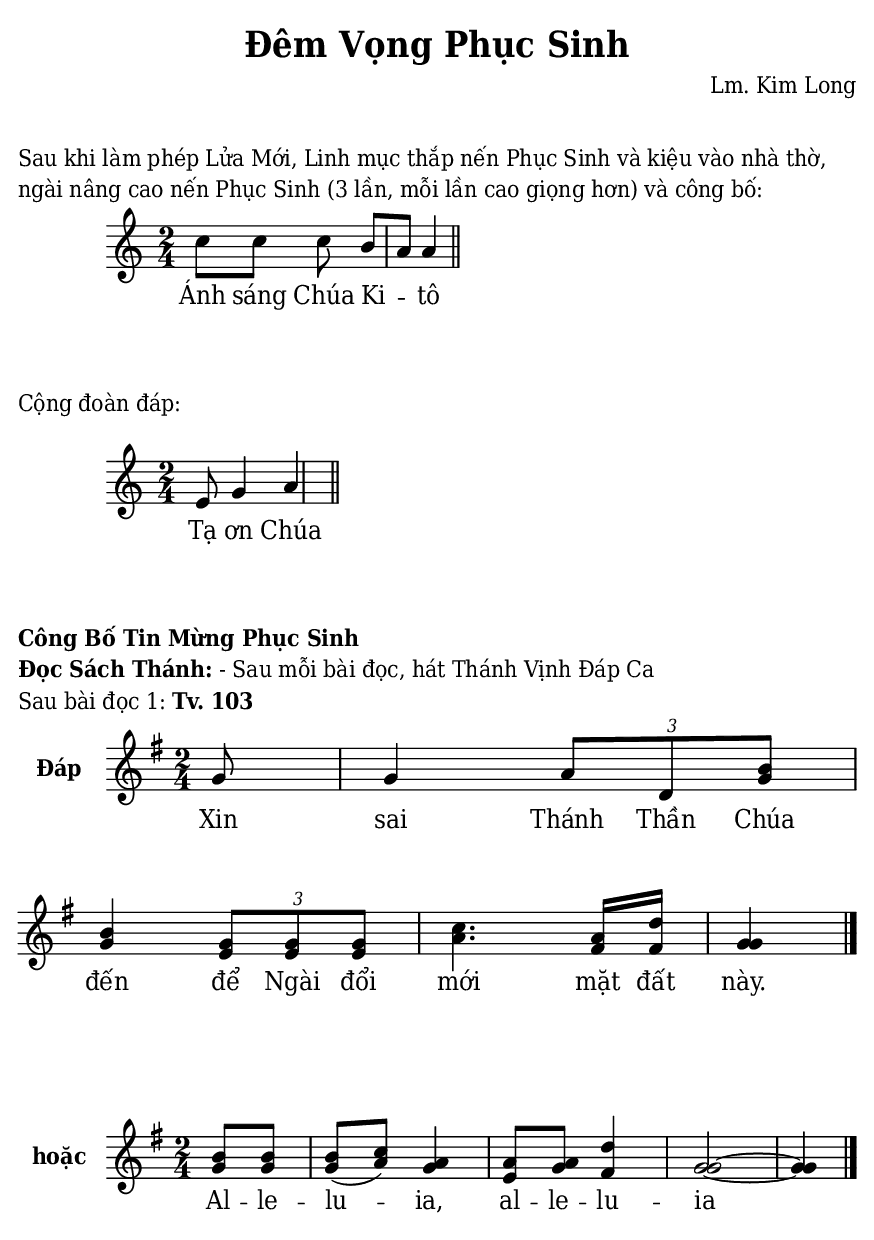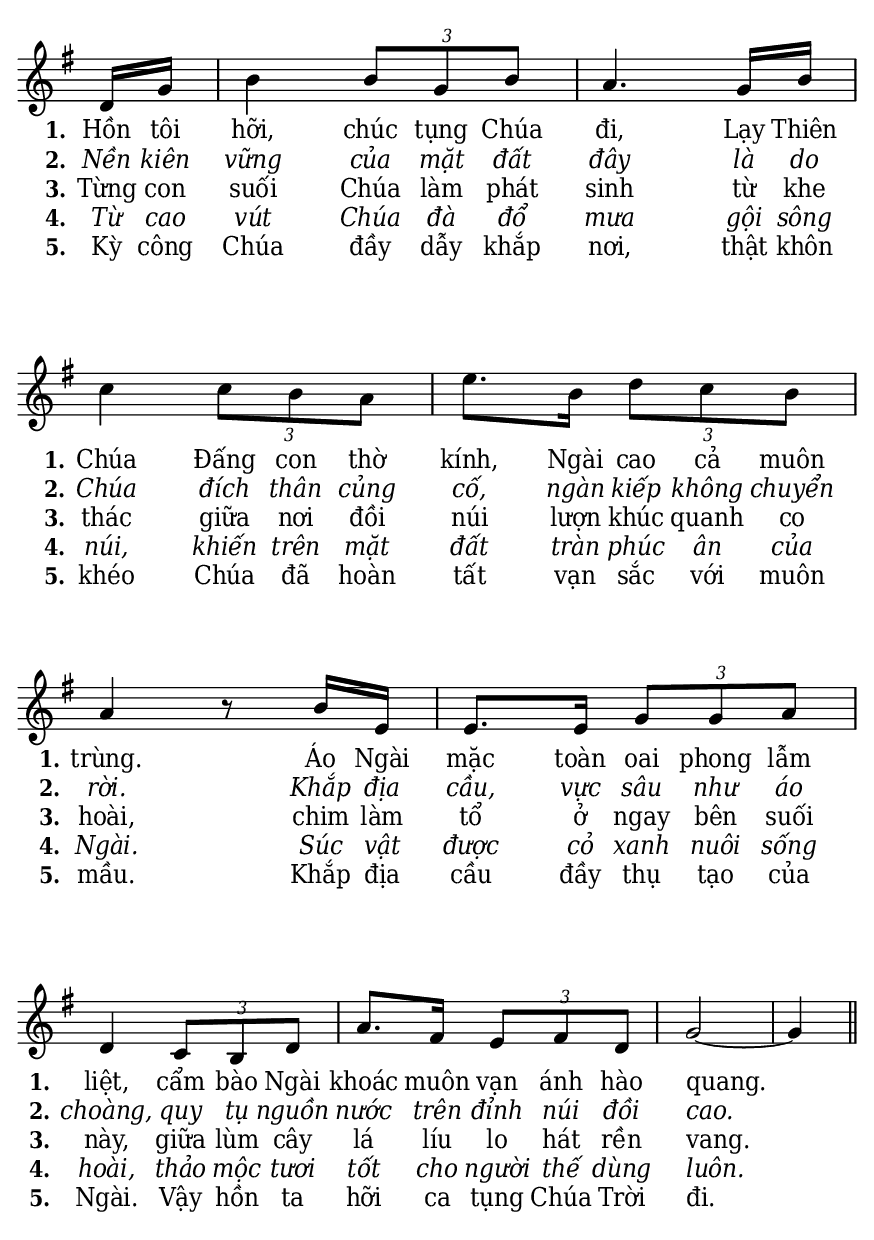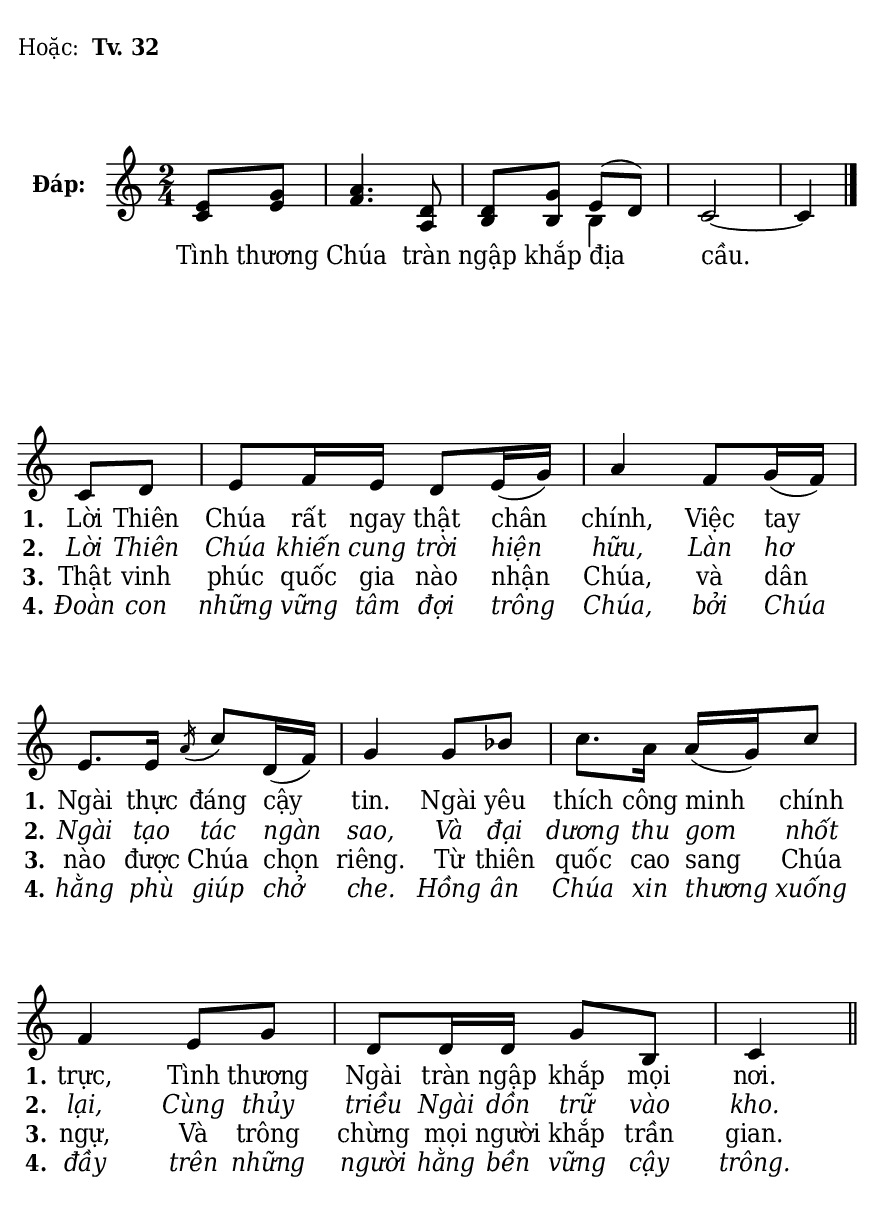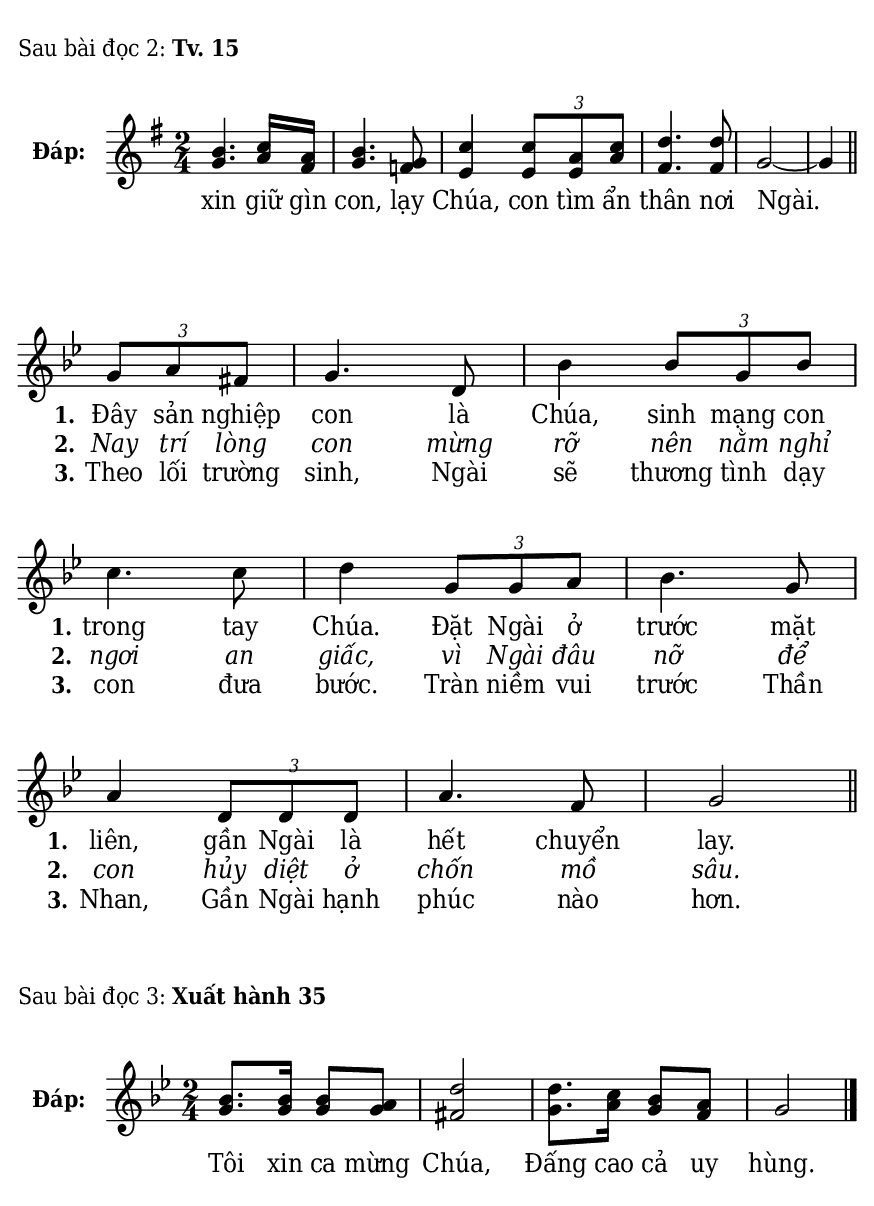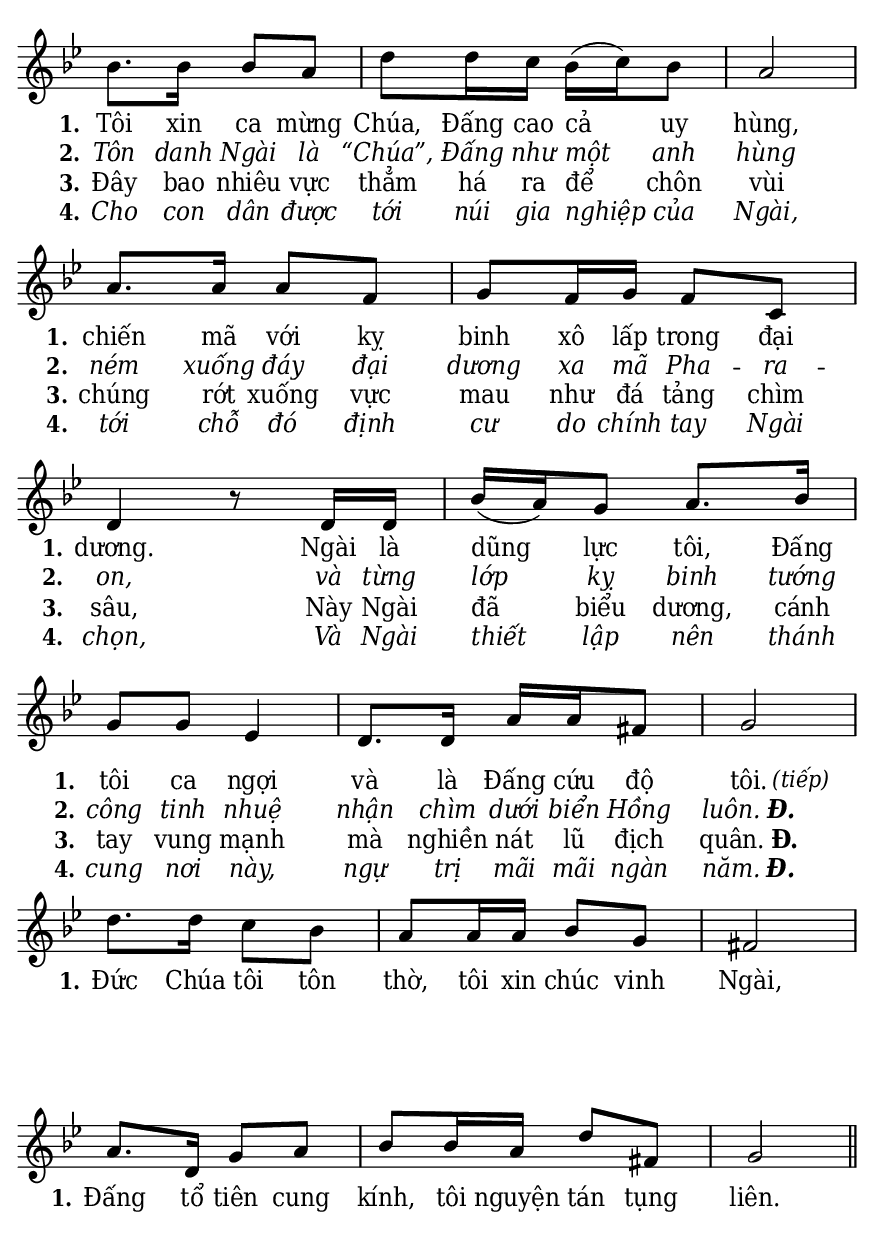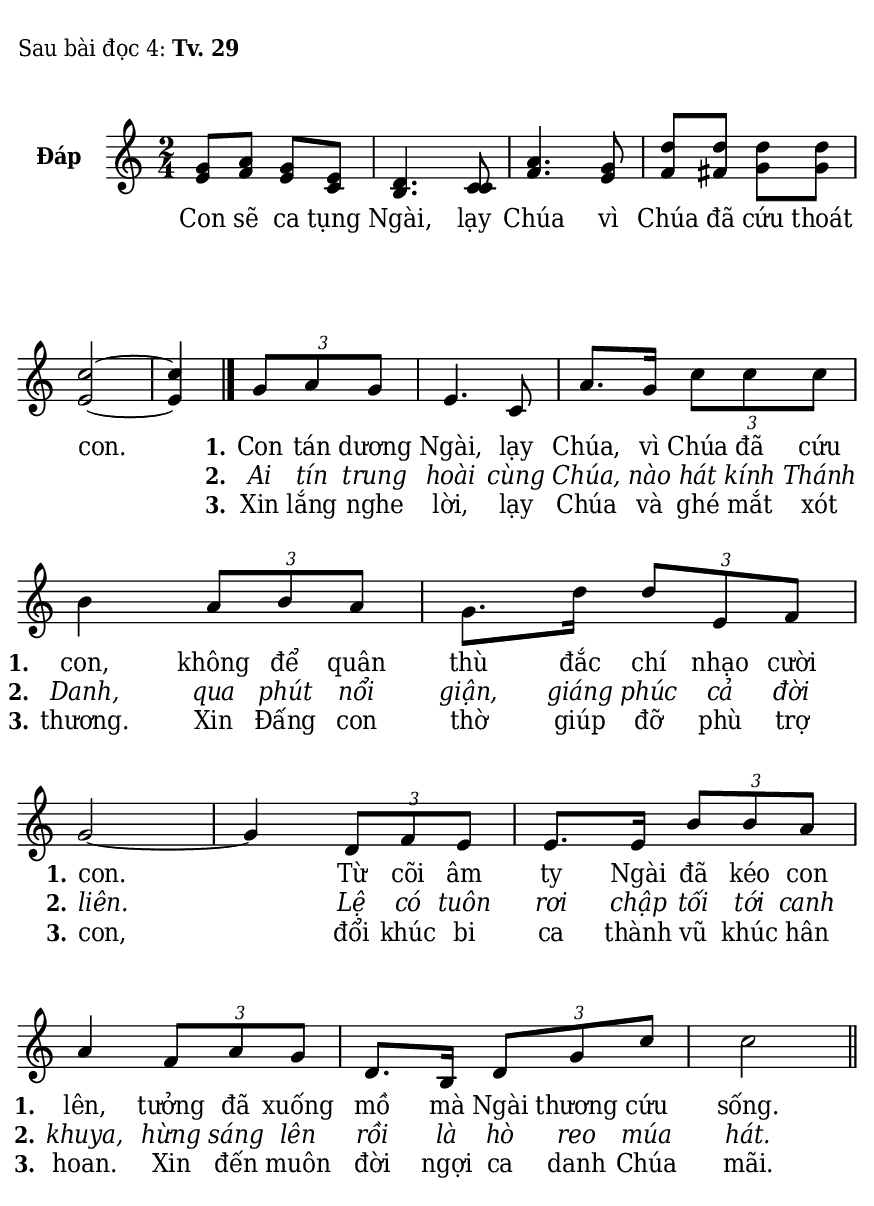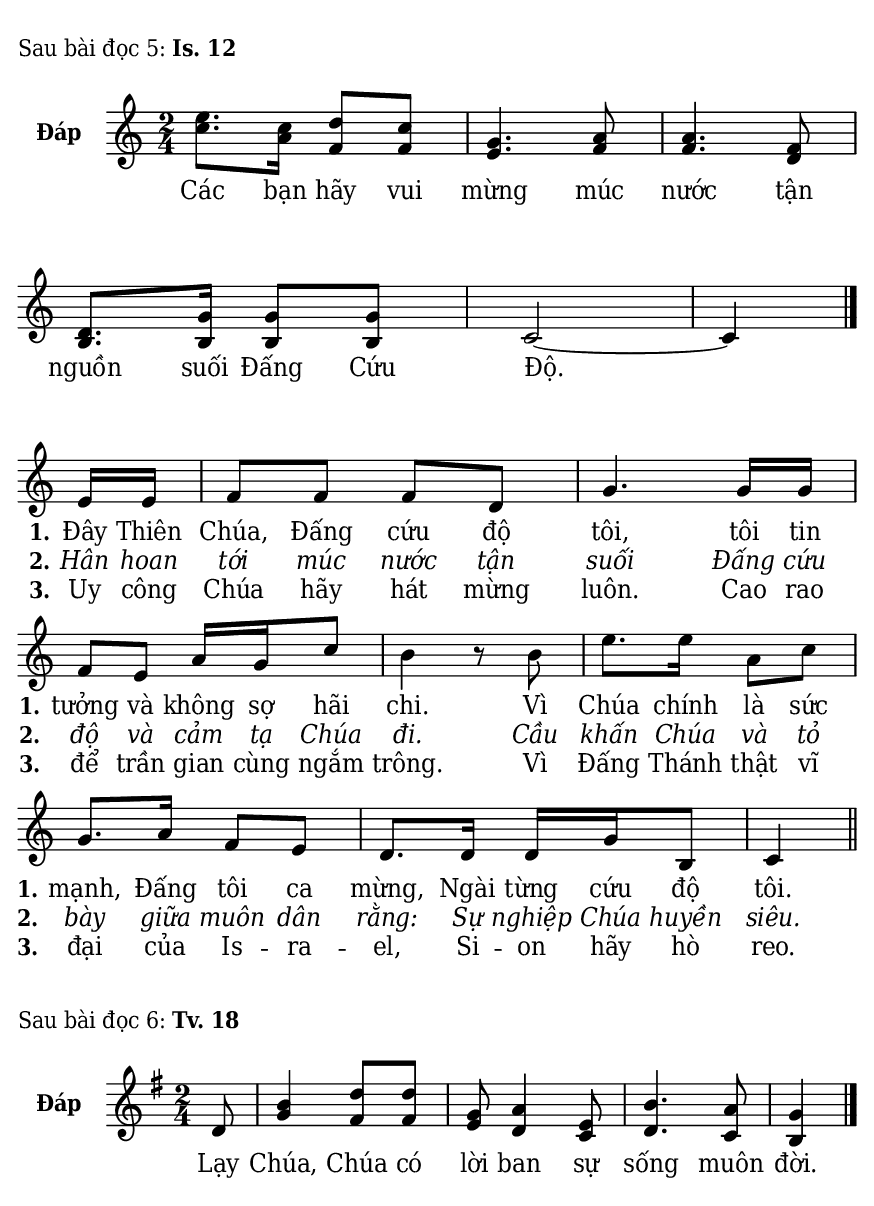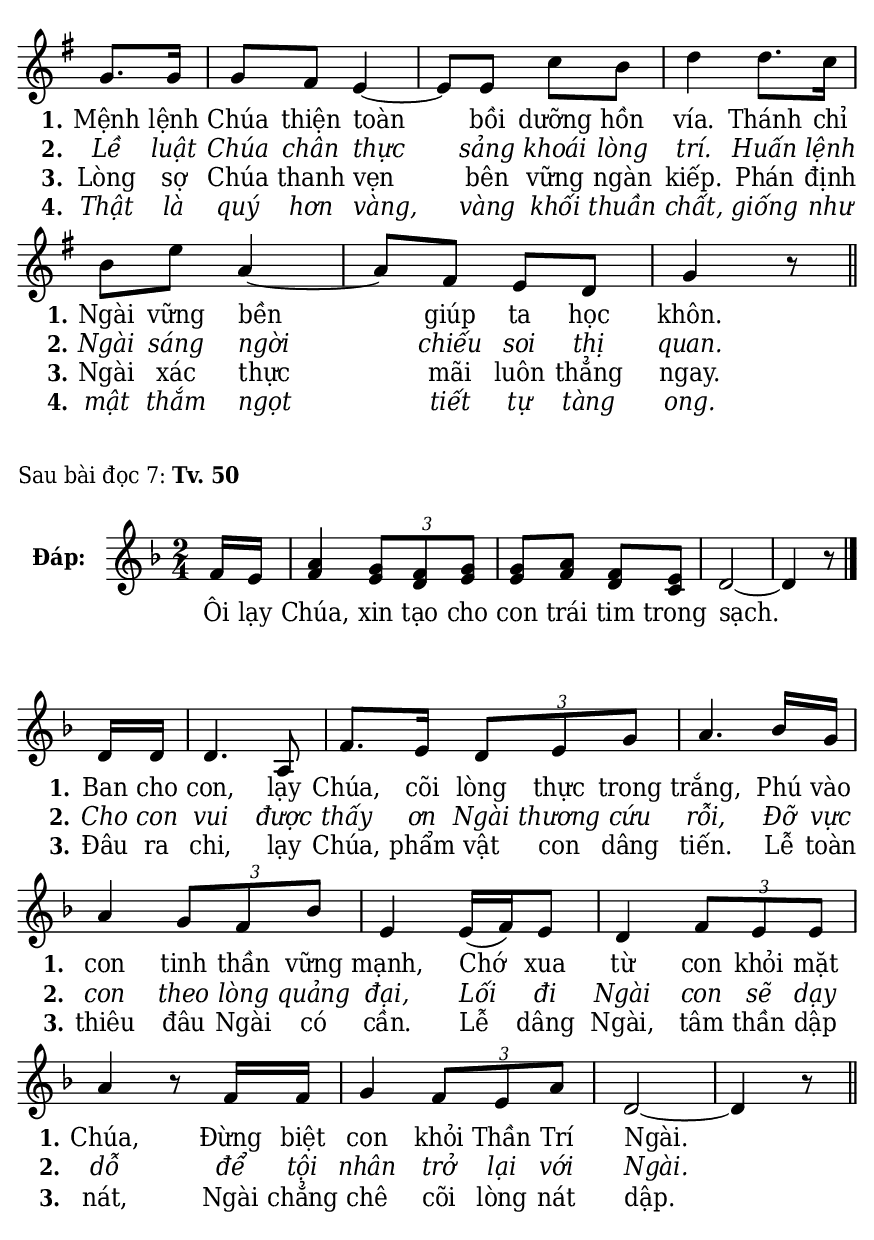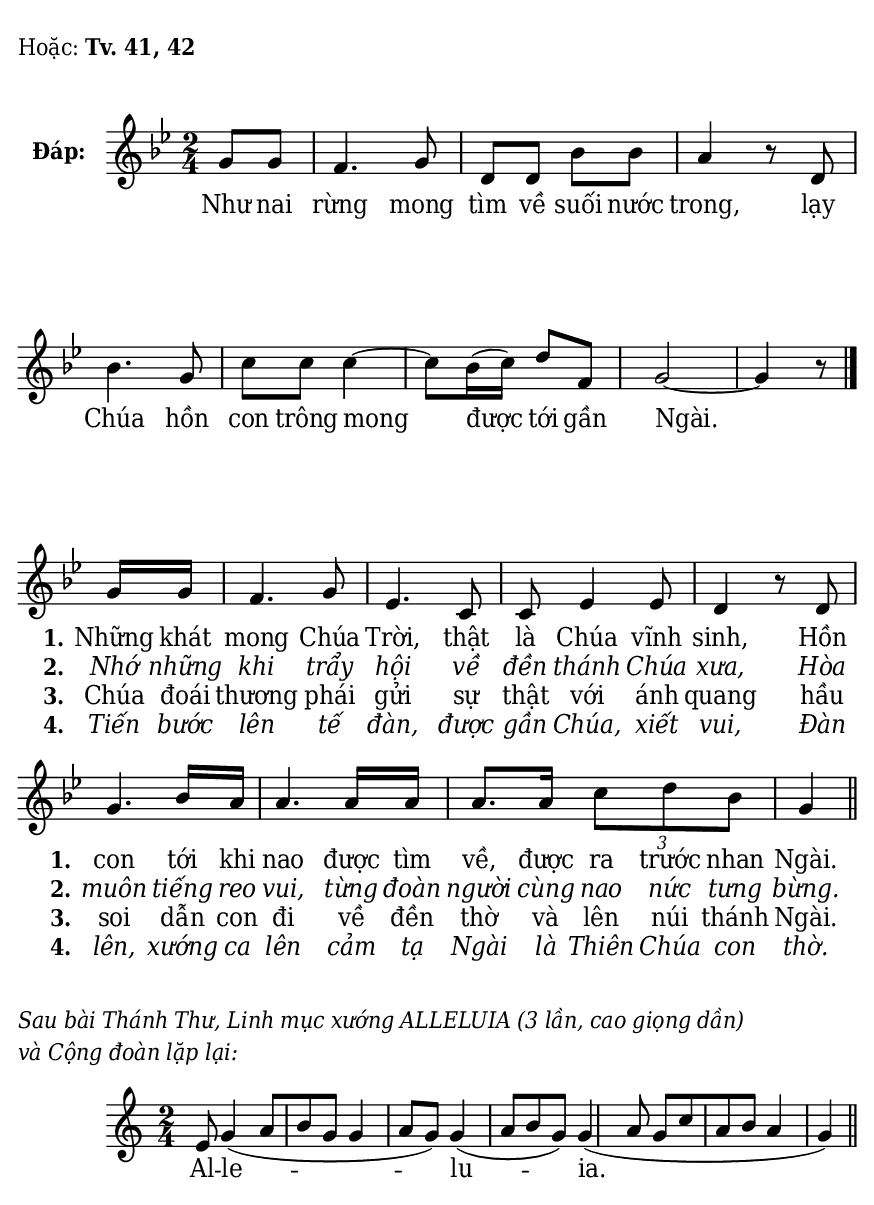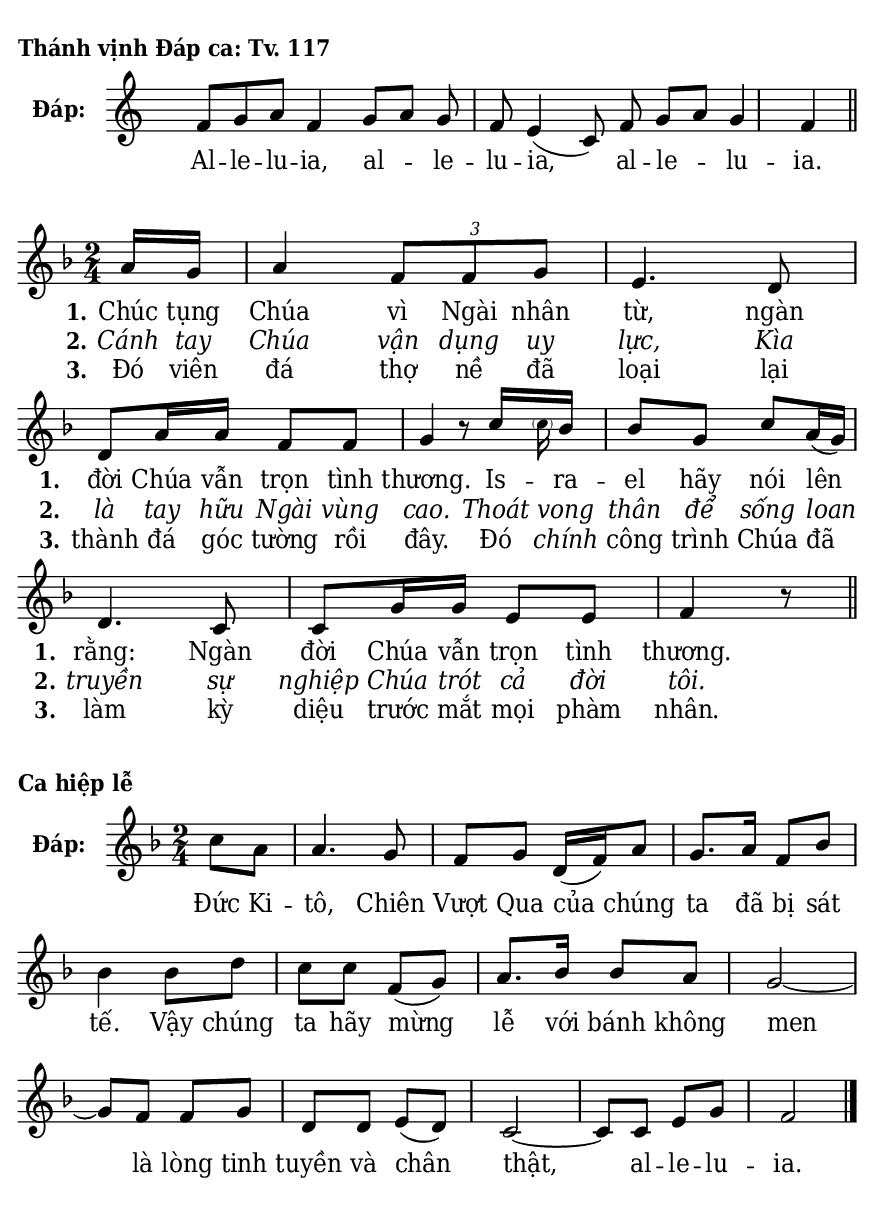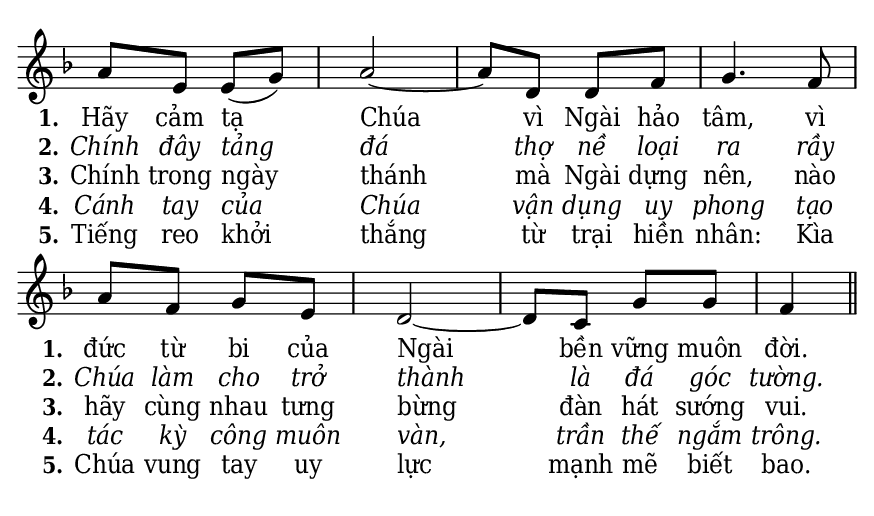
% Cài đặt chung
\version "2.22.1"
\include "english.ly"

\header {
  title = "Đêm Vọng Phục Sinh"
  composer = "Lm. Kim Long"
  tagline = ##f
}

% mã nguồn cho những chức năng chưa hỗ trợ trong phiên bản lilypond hiện tại
% cung cấp bởi cộng đồng lilypond khi gửi email đến lilypond-user@gnu.org
% in số phiên khúc trên mỗi dòng
#(define (add-grob-definition grob-name grob-entry)
     (set! all-grob-descriptions
           (cons ((@@ (lily) completize-grob-entry)
                  (cons grob-name grob-entry))
                 all-grob-descriptions)))

#(add-grob-definition
    'StanzaNumberSpanner
    `((direction . ,LEFT)
      (font-series . bold)
      (padding . 1.0)
      (side-axis . ,X)
      (stencil . ,ly:text-interface::print)
      (X-offset . ,ly:side-position-interface::x-aligned-side)
      (Y-extent . ,grob::always-Y-extent-from-stencil)
      (meta . ((class . Spanner)
               (interfaces . (font-interface
                              side-position-interface
                              stanza-number-interface
                              text-interface))))))

\layout {
    \context {
      \Global
      \grobdescriptions #all-grob-descriptions
    }
    \context {
      \Score
      \remove Stanza_number_align_engraver
      \consists
        #(lambda (context)
           (let ((texts '())
                 (syllables '()))
             (make-engraver
              (acknowledgers
               ((stanza-number-interface engraver grob source-engraver)
                  (set! texts (cons grob texts)))
               ((lyric-syllable-interface engraver grob source-engraver)
                  (set! syllables (cons grob syllables))))
              ((stop-translation-timestep engraver)
                 (for-each
                  (lambda (text)
                    (for-each
                     (lambda (syllable)
                       (ly:pointer-group-interface::add-grob
                        text
                        'side-support-elements
                        syllable))
                     syllables))
                  texts)
                 (set! syllables '())))))
    }
    \context {
      \Lyrics
      \remove Stanza_number_engraver
      \consists
        #(lambda (context)
           (let ((text #f)
                 (last-stanza #f))
             (make-engraver
              ((process-music engraver)
                 (let ((stanza (ly:context-property context 'stanza #f)))
                   (if (and stanza (not (equal? stanza last-stanza)))
                       (let ((column (ly:context-property context
'currentCommandColumn)))
                         (set! last-stanza stanza)
                         (if text
                             (ly:spanner-set-bound! text RIGHT column))
                         (set! text (ly:engraver-make-grob engraver
'StanzaNumberSpanner '()))
                         (ly:grob-set-property! text 'text stanza)
                         (ly:spanner-set-bound! text LEFT column)))))
              ((finalize engraver)
                 (if text
                     (let ((column (ly:context-property context
'currentCommandColumn)))
                       (ly:spanner-set-bound! text RIGHT column)))))))
      \override StanzaNumberSpanner.horizon-padding = 10000
    }
}

stanzaReminderOff =
  \temporary \override StanzaNumberSpanner.after-line-breaking =
     #(lambda (grob)
        ;; Can be replaced with (not (first-broken-spanner? grob)) in 2.23.
        (if (let ((siblings (ly:spanner-broken-into (ly:grob-original grob))))
              (and (pair? siblings)
                   (not (eq? grob (car siblings)))))
            (ly:grob-suicide! grob)))

stanzaReminderOn = \undo \stanzaReminderOff
% kết thúc mã nguồn

% Nhạc
nhacMauMot = \relative c'' {
  \key c \major
  \time 2/4
  c8 c c b \hide ([a]) a4 \bar "||"
}

nhacMauHai = \relative c' {
  \key c \major
  \time 2/4
  e8 g4 a \bar "||"
}

nhacMauBa = \relative c'' {
  \key g \major
  \time 2/4
  \partial 8 g8 |
  g4 \tuplet 3/2 { a8 d, <b' g> } |
  <<
    {
      b4 \tuplet 3/2 { g8 g g } |
      c4. a16 d |
      g,4 \bar "|."
    }
    {
      g4 \tuplet 3/2 { e8 e e } |
      a4. fs16 fs |
      g4
    }
  >>
}

nhacMauBon = \relative c'' {
  \key g \major
  \time 2/4
  <<
    {
      \partial 4 b8 b |
      b (c) a4 |
      a8 a d4 |
      g,2 ~ |
      g4 \bar "|."
    }
    {
      g8 g |
      g (a) g4 |
      e8 g fs4 |
      g2 ~ |
      g4
    }
  >>
  \break
  
  \partial 8 d16 g |
  b4 \tuplet 3/2 { b8 g b } |
  a4. g16 b |
  c4 \tuplet 3/2 { c8 b a } |
  e'8. b16 \tuplet 3/2 { d8 c b } |
  a4 r8 b16 e, |
  e8. e16 \tuplet 3/2 { g8 g a } |
  d,4 \tuplet 3/2 { c8 b d } |
  a'8. fs16 \tuplet 3/2 { e8 fs d } |
  g2 ~ |
  g4 \bar "||"
}

nhacMauNam = \relative c' {
  \key c \major
  \time 2/4
  \partial 4
  <<
    {
      e8 g |
      a4. d,8 |
      d g
    }
    {
      c,8 e |
      f4. a,8 |
      b b
    }
  >>
  <<
    {
      \voiceOne
      e (d)
    }
    \new Voice = "splitpart" {
      \voiceTwo
      b4
    }
  >>
  \oneVoice
  c2 ~ |
  c4 \bar "|." \break
  
  c8 d |
  e f16 e d8 e16 (g) |
  a4 f8 g16 (f) |
  e8. e16 \slashedGrace { a16 ( } c8) d,16 (f) |
  g4 g8 bf |
  c8. a16 a (g) c8 |
  f,4 e8 g |
  d d16 d g8 b, |
  c4 \bar "||"
}

nhacMauSau = \relative c'' {
  \key g \major
  \time 2/4
  <<
    {
      b4. c16 a |
      b4. g8 |
      c4 \tuplet 3/2 { c8 a c } |
      d4. d8 |
    }
    {
      g,4. a16 fs |
      g4. f!8 |
      e4 \tuplet 3/2 { e8 e a } |
      fs4. fs8 |
    }
  >>
  g2 ~ |
  \partial 4 g4 \bar "||" \break
  
  \set Staff.explicitKeySignatureVisibility = #end-of-line-invisible
  \set Staff.printKeyCancellation = ##f
  \key bf \major
  \partial 4 \tuplet 3/2 { g8 a fs } |
  g4. d8 |
  bf'4 \tuplet 3/2 { bf8 g bf } |
  c4. c8 |
  d4 \tuplet 3/2 { g,8 g a } |
  bf4. g8 |
  a4 \tuplet 3/2 { d,8 d d } |
  a'4. f8 |
  g2 \bar "||"
}

nhacMauBay = \relative c'' {
  \key bf \major
  \time 2/4
  <<
    {
      bf8. bf16 bf8 a |
      d2 |
      d8. c16 bf8 a |
    }
    {
      g8. g16 g8 g |
      fs2 |
      g8. a16 g8 f |
    }
  >>
  g2 \bar "|." \break
  
  bf8. bf16 bf8 a |
  d d16 c bf (c) bf8 |
  a2 |
  a8. a16 a8 f |
  g f16 g f8 c |
  d4 r8 d16 d |
  bf' (a) g8 a8. bf16 |
  g8 g ef4 |
  d8. d16 a' a fs8 |
  <> \tweak extra-offset #'(3 . -2.6) _\markup { \italic "(tiếp)" }
  g2
  d'8. d16 c8 bf |
  a a16 a bf8 g |
  fs2 |
  a8. d,16 g8 a |
  bf bf16 a d8 fs, |
  g2 \bar "||"
}

nhacMauTam = \relative c'' {
  \key c \major
  \time 2/4
  <<
    {
      g8 a g e |
      d4. c8 |
      a'4. g8 |
      d' d d d |
      c2 ~ |
      c4 \bar "|."
    }
    {
      e,8 f e c |
      b4. c8 |
      f4. e8 |
      f fs g g |
      e2 ~ |
      e4
    }
  >>
  \tuplet 3/2 { g8 a g } |
  e4. c8 |
  a'8. g16 \tuplet 3/2 { c8 c c } |
  b4 \tuplet 3/2 { a8 b a } |
  g8. d'16 \tuplet 3/2 { d8 e, f } | \break
  g2 ~ |
  g4 \tuplet 3/2 { d8 f e } |
  e8. e16 \tuplet 3/2 { b'8 b a } |
  a4 \tuplet 3/2 { f8 a g } |
  d8. b16 \tuplet 3/2 { d8 g c } |
  c2 \bar "||"
}

nhacMauChin = \relative c'' {
  \key c \major
  \time 2/4
  <<
    {
      e8. c16 d8 c |
      g4. a8 |
      a4. f8 |
      d8. g16 g8 g
    }
    {
      c8. a16 f8 f |
      e4. f8 |
      f4. d8 |
      b8. b16 b8 b
    }
  >>
  c2 ~ |
  \partial 4. c4 \bar "|."
  
  e16 e |
  f8 f f d |
  g4. g16 g |
  f8 e a16 g c8 |
  b4 r8 b |
  e8. e16 a,8 c |
  g8. a16 f8 e |
  d8. d16 d g b,8 |
  c4 \bar "||"
}

nhacMauMuoi = \relative c' {
  \key g \major
  \time 2/4
  \partial 8 d8 |
  <<
    {
      b'4 d8 d |
      g, a4 e8 |
      b'4. a8 |
      g4 \bar "|." \break
    }
    {
      g4 fs8 fs |
      e d4 c8 |
      d4. c8 |
      b4
    }
  >>
  g'8. g16 |
  g8 fs e4 ~ |
  e8 e c' b |
  d4 d8. c16 |
  b8 e a,4 ~ |
  a8 fs e d |
  g4 r8 \bar "||"
}

nhacMauMuoiMot = \relative c' {
  \key f \major
  \time 2/4
  \partial 8 f16 e |
  <<
    {
      a4 \tuplet 3/2 { g8 f g } |
      g8 a f e
    }
    {
      f4 \tuplet 3/2 { e8 d e } |
      e f d c
    }
  >>
  d2 ~ |
  d4 r8 \bar "|."
  
  d16 d |
  d4. a8 |
  f'8. e16 \tuplet 3/2 { d8 e g } |
  a4. bf16 g |
  a4 \tuplet 3/2 { g8 f bf } |
  e,4 e16 (f) e8 |
  d4 \tuplet 3/2 { f8 e e } |
  a4 r8 f16 f |
  g4 \tuplet 3/2 { f8 e a }  |
  d,2 ~ |
  d4 r8 \bar "||"
}

nhacMauMuoiHai = \relative c'' {
  \key bf \major
  \time 2/4
  \partial 4 g8 g |
  f4. g8 |
  d d bf' bf |
  a4 r8 d, |
  bf'4. g8 |
  c c c4 ~ |
  c8 bf16 (c) d8 f, |
  g2 ~ |
  g4 r8 \bar "|." \break
  
  g16 g |
  f4. g8 |
  ef4. c8 |
  c ef4 ef8 |
  d4 r8 d |
  g4. bf16 a |
  a4. a16 a |
  a8. a16 \tuplet 3/2 { c8 d bf } |
  g4 \bar "||"
}

nhacMauMuoiBa = \relative c' {
  \key c \major
  \time 2/4
  e8 g4 ( a8 [b g] g4 a8 [g])
  g4 (a8 [b g])
  g4 (a8 g [c a b] a4 g) \bar "||"
}

nhacMauMuoiBon = \relative c' {
  f8 g a f4 g8 \hide ([a]) g f e4 (c8) f g \hide ([a]) g4 f \bar "||"
}

nhacMauMuoiLam = \relative c'' {
  \key f \major
  \time 2/4
  \partial 8 a16 g |
  a4 \tuplet 3/2 { f8 f g } |
  e4. d8 |
  d a'16 a f8 f |
  g4 r8 \once \stemUp c16
  <<
    {
      \voiceOne
       bf16
    }
    \new Voice = "splitpart" {
      \voiceTwo
      \once \override NoteColumn.force-hshift = #-1.6
      \tweak font-size #-2
      \parenthesize
      c16
    }
  >>
  \oneVoice
  \stemNeutral
  bf8 g c a16 (g) |
  d4. c8 |
  c g'16 g e8 e |
  f4 r8 \bar "||"
}

nhacMauMuoiSau = \relative c'' {
  \key f \major
  \time 2/4
  \partial 4 c8 a |
  a4. g8 |
  f g d16 (f) a8 |
  g8. a16 f8 bf |
  bf4 bf8 d |
  c c f, (g) |
  a8. bf16 bf8 a |
  g2 ~ |
  g8 f f g |
  d d e (d) |
  c2 ~ |
  c8 c e g |
  f2 \bar "|." \pageBreak
  
  a8 e e (g) |
  a2 ~ |
  a8 d, d f |
  g4. f8 |
  a f g e |
  d2 ~ |
  d8 c g' g |
  f4 \bar "||"
}

% Lời
loiMauMot = \lyricmode {
  Ánh sáng Chúa Ki -- tô
}

loiMauHai = \lyricmode {
  Tạ ơn Chúa
}

loiMauBa = \lyricmode {
  Xin sai Thánh Thần Chúa đến để Ngài đổi mới mặt đất này.
}

loiMauBon = \lyricmode {
  Al -- le -- lu -- ia,
  al -- le -- lu -- ia
  <<
    {
      \set stanza = "1."
      Hồn tôi hỡi, chúc tụng Chúa đi,
      Lạy Thiên Chúa Đấng con thờ kính,
      Ngài cao cả muôn trùng.
      Áo Ngài mặc toàn oai phong lẫm liệt,
      cẩm bào Ngài khoác muôn vạn ánh hào quang.
    }
    \new Lyrics {
      \set associatedVoice = "beSop"
      \set stanza = "2."
      \override Lyrics.LyricText.font-shape = #'italic
      Nền kiên vững của mặt đất đây là do Chúa đích thân củng cố,
      ngàn kiếp không chuyển rời.
      Khắp địa cầu, vực sâu như áo choàng,
      quy tụ nguồn nước trên đỉnh núi đồi cao.
    }
    \new Lyrics {
      \set associatedVoice = "beSop"
      \set stanza = "3."
      Từng con suối Chúa làm phát sinh từ khe thác
      giữa nơi đồi núi lượn khúc quanh co hoài,
      chim làm tổ ở ngay bên suối này,
      giữa lùm cây lá líu lo hát rền vang.
    }
    \new Lyrics {
      \set associatedVoice = "beSop"
      \set stanza = "4."
      \override Lyrics.LyricText.font-shape = #'italic
      Từ cao vút Chúa đà đổ mưa gội sông núi,
      khiến trên mặt đất tràn phúc ân của Ngài.
      Súc vật được cỏ xanh nuôi sống hoài,
      thảo mộc tươi tốt cho người thế dùng luôn.
    }
    \new Lyrics {
      \set associatedVoice = "beSop"
      \set stanza = "5."
      Kỳ công Chúa đầy dẫy khắp nơi,
      thật khôn khéo Chúa đã hoàn tất vạn sắc với muôn mầu.
      Khắp địa cầu đầy thụ tạo của Ngài.
      Vậy hồn ta hỡi ca tụng Chúa Trời đi.
    }
  >>
}

loiMauNam = \lyricmode {
  Tình thương Chúa tràn ngập khắp địa cầu.
  <<
    {
      \set stanza = "1."
      Lời Thiên Chúa rất ngay thật chân chính,
      Việc tay Ngài thực đáng cậy tin.
      Ngài yêu thích công minh chính trực,
      Tình thương Ngài tràn ngập khắp mọi nơi.
    }
    \new Lyrics {
      \set associatedVoice = "beSop"
      \set stanza = "2."
      \override Lyrics.LyricText.font-shape = #'italic
      Lời Thiên Chúa khiến cung trời hiện hữu,
      Làn hơ Ngài tạo tác ngàn sao,
      Và đại dương thu gom nhốt lại,
      Cùng thủy triều Ngài dồn trữ vào kho.
    }
    \new Lyrics {
      \set associatedVoice = "beSop"
      \set stanza = "3."
      Thật vinh phúc quốc gia nào nhận Chúa, 
      và dân nào được Chúa chọn riêng.
      Từ thiên quốc cao sang Chúa ngự,
      Và trông chừng mọi người khắp trần gian.
    }
    \new Lyrics {
      \set associatedVoice = "beSop"
      \set stanza = "4."
      \override Lyrics.LyricText.font-shape = #'italic
      Đoàn con những vững tâm đợi trông Chúa,
      bởi Chúa hằng phù giúp chở che.
      Hồng ân Chúa xin thương xuống đầy
      trên những người hằng bền vững cậy trông.
    }
  >>
}

loiMauSau = \lyricmode {
  xin giữ gìn con, lạy Chúa, con tìm ẩn thân nơi Ngài.
  <<
    {
      \set stanza = "1."
      Đây sản nghiệp con là Chúa,
      sinh mạng con trong tay Chúa.
      Đặt Ngài ở trước mặt liên,
      gần Ngài là hết chuyển lay.
    }
    \new Lyrics {
      \set associatedVoice = "beSop"
      \set stanza = "2."
      \override Lyrics.LyricText.font-shape = #'italic
      Nay trí lòng con mừng rỡ nên nằm nghỉ ngơi an giấc,
      vì Ngài đâu nỡ để con hủy diệt ở chốn mồ sâu.
    }
    \new Lyrics {
      \set associatedVoice = "beSop"
      \set stanza = "3."
      Theo lối trường sinh, Ngài sẽ thương tình dạy con đưa bước.
      Tràn niềm vui trước Thần Nhan,
      Gần Ngài hạnh phúc nào hơn.
    }
  >>
}

loiMauBay = \lyricmode {
  Tôi xin ca mừng Chúa, Đấng cao cả uy hùng.
  <<
    {
      \set stanza = "1."
      Tôi xin ca mừng Chúa,
      Đấng cao cả uy hùng,
      chiến mã với kỵ binh xô lấp trong đại dương.
      Ngài là dũng lực tôi,
      Đấng tôi ca ngợi và là Đấng cứu độ tôi.
    }
    \new Lyrics {
      \set associatedVoice = "beSop"
      \set stanza = "2."
      \override Lyrics.LyricText.font-shape = #'italic
      Tôn danh Ngài là “Chúa”,
      Đấng như một anh hùng
      ném xuống đáy đại dương xa mã Pha -- ra -- on,
      và từng lớp kỵ binh tướng công tinh nhuệ
      nhận chìm dưới biển Hồng
      \markup { "luôn." \bold "Đ." }
    }
    \new Lyrics {
      \set associatedVoice = "beSop"
      \set stanza = "3."
      Đây bao nhiêu vực thẳm há ra để chôn vùi
      chúng rớt xuống vực mau như đá tảng chìm sâu,
      Này Ngài đã biểu dương,
      cánh tay vung mạnh mà nghiền nát lũ địch
      \markup { "quân." \bold "Đ." }
    }
    \new Lyrics {
      \set associatedVoice = "beSop"
      \set stanza = "4."
      \override Lyrics.LyricText.font-shape = #'italic
      Cho con dân được tới núi gia nghiệp của Ngài,
      tới chỗ đó định cư do chính tay Ngài chọn,
      Và Ngài thiết lập nên thánh cung nơi này,
      ngự trị mãi mãi ngàn
      \markup { "năm." \bold "Đ." }
    }
  >>
  \stanzaReminderOff
  Đức Chúa tôi tôn thờ, tôi xin chúc vinh Ngài,
  Đấng tổ tiên cung kính,
  tôi nguyện tán tụng liên.
}

loiMauTam = \lyricmode {
  Con sẽ ca tụng Ngài, lạy Chúa vì Chúa đã cứu thoát con.
  <<
    {
      \set stanza = "1."
      Con tán dương Ngài, lạy Chúa, vì Chúa đã cứu con,
      không để quân thù đắc chí nhạo cười con.
      Từ cõi âm ty Ngài đã kéo con lên,
      tưởng đã xuống mồ mà Ngài thương cứu sống.
    }
    \new Lyrics {
      \set associatedVoice = "beSop"
      \set stanza = "2."
      \override Lyrics.LyricText.font-shape = #'italic
      Ai tín trung hoài cùng Chúa, nào hát kính Thánh Danh,
      qua phút nổi giận, giáng phúc cả đời liên.
      Lệ có tuôn rơi chập tối tới canh khuya,
      hừng sáng lên rồi là hò reo múa hát.
    }
    \new Lyrics {
      \set associatedVoice = "beSop"
      \set stanza = "3."
      Xin lắng nghe lời, lạy Chúa và ghé mắt xót thương.
      Xin Đấng con thờ giúp đỡ phù trợ con,
      đổi khúc bi ca thành vũ khúc hân hoan.
      Xin đến muôn đời ngợi ca danh Chúa mãi.
    }
  >>
}

loiMauChin = \lyricmode {
  Các bạn hãy vui mừng múc nước tận nguồn suối Đấng Cứu Độ.
  <<
    {
      \set stanza = "1."
      Đây Thiên Chúa, Đấng cứu độ tôi,
      tôi tin tưởng và không sợ hãi chi.
      Vì Chúa chính là sức mạnh, Đấng tôi ca mừng,
      Ngài từng cứu độ tôi.
    }
    \new Lyrics {
      \set associatedVoice = "beSop"
      \set stanza = "2."
      \override Lyrics.LyricText.font-shape = #'italic
      Hân hoan tới múc nước tận suối Đấng cứu độ
      và cảm tạ Chúa đi.
      Cầu khấn Chúa và tỏ bày giữa muôn dân rằng:
      Sự nghiệp Chúa huyền siêu.
    }
    \new Lyrics {
      \set associatedVoice = "beSop"
      \set stanza = "3."
      Uy công Chúa hãy hát mừng luôn.
      Cao rao để trần gian cùng ngắm trông.
      Vì Đấng Thánh thật vĩ đại của Is -- ra -- el,
      Si -- on hãy hò reo.
    }
  >>
}

loiMauMuoi = \lyricmode {
  Lạy Chúa, Chúa có lời ban sự sống muôn đời.
  <<
    {
      \set stanza = "1."
      Mệnh lệnh Chúa thiện toàn bồi dưỡng hồn vía.
      Thánh chỉ Ngài vững bền giúp ta học khôn.
    }
    \new Lyrics {
      \set associatedVoice = "beSop"
      \set stanza = "2."
      \override Lyrics.LyricText.font-shape = #'italic
      Lề luật Chúa chân thực sảng khoái lòng trí.
      Huấn lệnh Ngài sáng ngời chiếu soi thị quan.
    }
    \new Lyrics {
      \set associatedVoice = "beSop"
      \set stanza = "3."
      Lòng sợ Chúa thanh vẹn bên vững ngàn kiếp.
      Phán định Ngài xác thực mãi luôn thẳng ngay.
    }
    \new Lyrics {
      \set associatedVoice = "beSop"
      \set stanza = "4."
      \override Lyrics.LyricText.font-shape = #'italic
      Thật là quý hơn vàng, vàng khối thuần chất,
      giống như mật thắm ngọt tiết tự tàng ong.
    }
  >>
}

loiMauMuoiMot = \lyricmode {
  Ôi lạy Chúa, xin tạo cho con trái tim trong sạch.
  <<
    {
      \set stanza = "1."
      Ban cho con, lạy Chúa, cõi lòng thực trong trắng,
      Phú vào con tinh thần vững mạnh,
      Chớ xua từ con khỏi mặt Chúa,
      Đừng biệt con khỏi Thần Trí Ngài.
    }
    \new Lyrics {
      \set associatedVoice = "beSop"
      \set stanza = "2."
      \override Lyrics.LyricText.font-shape = #'italic
      Cho con vui được thấy ơn Ngài thương cứu rỗi,
      Đỡ vực con theo lòng quảng đại,
      Lối đi Ngài con sẽ dạy dỗ để tội nhân trở lại với Ngài.
    }
    \new Lyrics {
      \set associatedVoice = "beSop"
      \set stanza = "3."
      Đâu ra chi, lạy Chúa, phẩm vật con dâng tiến.
      Lễ toàn thiêu đâu Ngài có cần.
      Lễ dâng Ngài, tâm thần dập nát,
      Ngài chẳng chê cõi lòng nát dập.
    }
  >>
}

loiMauMuoiHai = \lyricmode {
  Như nai rừng mong tìm về suối nước trong,
  lạy Chúa hồn con trông mong được tới gần Ngài.
  <<
    {
      \set stanza = "1."
      Những khát mong Chúa Trời,
      thật là Chúa vĩnh sinh,
      Hồn con tới khi nao được tìm về,
      được ra trước nhan Ngài.
    }
    \new Lyrics {
      \set associatedVoice = "beSop"
      \set stanza = "2."
      \override Lyrics.LyricText.font-shape = #'italic
      Nhớ những khi trẩy hội về đền thánh Chúa xưa,
      Hòa muôn tiếng reo vui,
      từng đoàn người cùng nao nức tưng bừng.
    }
    \new Lyrics {
      \set associatedVoice = "beSop"
      \set stanza = "3."
      Chúa đoái thương phái gửi sự thật với ánh quang
      hầu soi dẫn con đi về đền thờ và lên núi thánh Ngài.
    }
    \new Lyrics {
      \set associatedVoice = "beSop"
      \set stanza = "4."
      \override Lyrics.LyricText.font-shape = #'italic
      Tiến bước lên tế đàn,
      được gần Chúa, xiết vui,
      Đàn lên, xướng ca lên cảm tạ Ngài là Thiên Chúa con thờ.
    }
  >>
}

loiMauMuoiBa = \lyricmode {
  Al -- le -- lu -- ia.
}

loiMauMuoiBon = \lyricmode {
  Al -- le -- lu -- ia, al -- le -- lu -- ia, al -- le -- lu -- ia.
}

loiMauMuoiLam = \lyricmode {
<<
    {
      \set stanza = "1."
      Chúc tụng Chúa vì Ngài nhân từ,
      ngàn đời Chúa vẫn trọn tình thương.
      Is -- ra -- el hãy nói lên rằng:
      Ngàn đời Chúa vẫn trọn tình thương.
    }
    \new Lyrics {
      \set associatedVoice = "beSop"
      \set stanza = "2."
      \override Lyrics.LyricText.font-shape = #'italic
      Cánh tay Chúa vận dụng uy lực,
      Kìa là tay hữu Ngài vùng cao.
      Thoát vong thân để sống loan truyền
      sự nghiệp Chúa trót cả đời tôi.
    }
    \new Lyrics {
      \set associatedVoice = "beSop"
      \set stanza = "3."
      Đó viên đá thợ nề đã loại
      lại thành đá góc tường rồi đây.
      Đó \markup { \italic "chính" } công trình Chúa đã làm
      kỳ diệu trước mắt mọi phàm nhân.
    }
  >>
}

loiMauMuoiSau = \lyricmode {
  Đức Ki -- tô, Chiên Vượt Qua của chúng ta đã bị sát tế.
  Vậy chúng ta hãy mừng lễ với bánh không men
  là lòng tinh tuyền và chân thật,
  al -- le -- lu -- ia.
  <<
    {
      \set stanza = "1."
      Hãy cảm tạ Chúa vì Ngài hảo tâm,
      vì đức từ bi của Ngài bền vững muôn đời.
    }
    \new Lyrics {
      \set associatedVoice = "beSop"
      \set stanza = "2."
      \override Lyrics.LyricText.font-shape = #'italic
      Chính đây tảng đá thợ nề loại ra
      rầy Chúa làm cho trở thành là đá góc tường.
    }
    \new Lyrics {
      \set associatedVoice = "beSop"
      \set stanza = "3."
      Chính trong ngày thánh mà Ngài dựng nên,
      nào hãy cùng nhau tưng bừng đàn hát sướng vui.
    }
    \new Lyrics {
      \set associatedVoice = "beSop"
      \set stanza = "4."
      \override Lyrics.LyricText.font-shape = #'italic
      Cánh tay của Chúa vận dụng uy phong
      tạo tác kỳ công muôn vàn, trần thế ngắm trông.
    }
    \new Lyrics {
      \set associatedVoice = "beSop"
      \set stanza = "5."
      Tiếng reo khởi thắng từ trại hiền nhân:
      Kìa Chúa vung tay uy lực mạnh mẽ biết bao.
    }
  >>
}

% Dàn trang
\paper {
  #(set-paper-size "a5")
  top-margin = 3\mm
  bottom-margin = 3\mm
  left-margin = 3\mm
  right-margin = 3\mm
  indent = #0
  #(define fonts
	 (make-pango-font-tree "Deja Vu Serif Condensed"
	 		       "Deja Vu Serif Condensed"
			       "Deja Vu Serif Condensed"
			       (/ 20 20)))
  print-page-number = ##f
  page-count = 11
}

\markup {
  \vspace #2
  \column {
    \left-align {
      \line {
        "Sau khi làm phép Lửa Mới, Linh mục thắp nến Phục Sinh và kiệu vào nhà thờ,"
      }
      \line {
        "ngài nâng cao nến Phục Sinh (3 lần, mỗi lần cao giọng hơn) và công bố:"
      }
    }
  }
}

\score {
  <<
    \new Staff <<
        \clef treble
        \new Voice = beSop {
          \nhacMauMot
        }
      \new Lyrics \lyricsto beSop \loiMauMot
    >>
  >>
  \layout {
    indent = 15
    \override Lyrics.LyricSpace.minimum-distance = #0.6
    \override Score.BarNumber.break-visibility = ##(#f #f #f)
    \override Score.SpacingSpanner.uniform-stretching = ##t
    \set Score.defaultBarType = ""
    \set Score.barAlways = ##t
    ragged-last = ##t
  }
}

\markup {
  "Cộng đoàn đáp:"
}

\score {
  <<
    \new Staff <<
        \clef treble
        \new Voice = beSop {
          \nhacMauHai
        }
      \new Lyrics \lyricsto beSop \loiMauHai
    >>
  >>
  \layout {
    indent = 15
    \override Lyrics.LyricSpace.minimum-distance = #0.7
    \override Score.BarNumber.break-visibility = ##(#f #f #f)
    \override Score.SpacingSpanner.uniform-stretching = ##t
    \override LyricHyphen.minimum-distance = #1.5
    \set Score.defaultBarType = ""
    \set Score.barAlways = ##t
    ragged-last = ##t
  }
}

\markup {
  \vspace #2
  \column {
    \left-align {
      \line {
        \bold "Công Bố Tin Mừng Phục Sinh"
      }
      \line {
        \bold "Đọc Sách Thánh:" \normal-text "- Sau mỗi bài đọc, hát Thánh Vịnh Đáp Ca"
      }
      \line {
        "Sau bài đọc 1:" \bold "Tv. 103"
      }
    }
  }
}

\score {
  <<
    \new Staff \with {
      instrumentName = \markup { \bold "Đáp" }} <<
        \clef treble
        \new Voice = beSop {
          \nhacMauBa
        }
      \new Lyrics \lyricsto beSop \loiMauBa
    >>
  >>
  \layout {
    indent = 15
    \override Lyrics.LyricSpace.minimum-distance = #0.7
    \override Score.BarNumber.break-visibility = ##(#f #f #f)
    \override Score.SpacingSpanner.uniform-stretching = ##t
    \override LyricHyphen.minimum-distance = #1.5
    ragged-last = ##f
  }
}

\score {
  <<
    \new Staff \with {
      instrumentName = \markup { \bold "hoặc" }} <<
        \clef treble
        \new Voice = beSop {
          \nhacMauBon
        }
      \new Lyrics \lyricsto beSop \loiMauBon
    >>
  >>
  \layout {
    indent = 15
    \override Lyrics.LyricSpace.minimum-distance = #0.6
    \override Score.BarNumber.break-visibility = ##(#f #f #f)
    \override Score.SpacingSpanner.uniform-stretching = ##t
    ragged-last = ##f
  }
}

\pageBreak

\markup {
  \vspace #2
  "Hoặc: " \bold "Tv. 32"
}

\score {
  <<
    \new Staff \with {
      instrumentName = \markup { \bold "Đáp:" }} <<
        \clef treble
        \new Voice = beSop {
          \nhacMauNam
        }
      \new Lyrics \lyricsto beSop \loiMauNam
    >>
  >>
  \layout {
    indent = 15
    \override Lyrics.LyricSpace.minimum-distance = #0.7
    \override LyricHyphen.minimum-distance = #1
    \override Score.BarNumber.break-visibility = ##(#f #f #f)
    \override Score.SpacingSpanner.uniform-stretching = ##t
    ragged-last = ##f
  }
}

\pageBreak

\markup {
  \vspace #2
  "Sau bài đọc 2:" \bold "Tv. 15"
}

\score {
  <<
    \new Staff \with {
      instrumentName = \markup { \bold "Đáp:" }} <<
        \clef treble
        \new Voice = beSop {
          \nhacMauSau
        }
      \new Lyrics \lyricsto beSop \loiMauSau
    >>
  >>
  \layout {
    indent = 15
    \override Lyrics.LyricSpace.minimum-distance = #0.7
    \override Score.BarNumber.break-visibility = ##(#f #f #f)
    \override Score.SpacingSpanner.uniform-stretching = ##t
    ragged-last = ##f
  }
}

%\pageBreak

\markup {
  \vspace #2
  "Sau bài đọc 3:" \bold "Xuất hành 35"
}

\score {
  <<
    \new Staff \with {
      instrumentName = \markup { \bold "Đáp:" }} <<
        \clef treble
        \new Voice = beSop {
          \nhacMauBay
        }
      \new Lyrics \lyricsto beSop \loiMauBay
    >>
  >>
  \layout {
    indent = 15
    \override Lyrics.LyricSpace.minimum-distance = #0.7
    \override Score.BarNumber.break-visibility = ##(#f #f #f)
    \override Score.SpacingSpanner.uniform-stretching = ##t
    ragged-last = ##f
  }
}

\pageBreak

\markup {
  \vspace #2
  "Sau bài đọc 4:" \bold "Tv. 29"
}


\score {
  <<
    \new Staff \with {
      instrumentName = \markup { \bold "Đáp" }} <<
        \clef treble
        \new Voice = beSop {
          \nhacMauTam
        }
      \new Lyrics \lyricsto beSop \loiMauTam
    >>
  >>
  \layout {
    indent = 15
    \override Lyrics.LyricSpace.minimum-distance = #0.7
    \override Score.BarNumber.break-visibility = ##(#f #f #f)
    \override Score.SpacingSpanner.uniform-stretching = ##t
    ragged-last = ##f
  }
}

\pageBreak

\markup {
  \vspace #2
  "Sau bài đọc 5:" \bold "Is. 12"
}

\score {
  <<
    \new Staff \with {
      instrumentName = \markup { \bold "Đáp" }} <<
        \clef treble
        \new Voice = beSop {
          \nhacMauChin
        }
      \new Lyrics \lyricsto beSop \loiMauChin
    >>
  >>
  \layout {
    indent = 15
    \override Lyrics.LyricSpace.minimum-distance = #0.8
    \override Score.BarNumber.break-visibility = ##(#f #f #f)
    \override Score.SpacingSpanner.uniform-stretching = ##t
    ragged-last = ##f
  }
}

\markup {
  \vspace #2
  "Sau bài đọc 6:" \bold "Tv. 18"
}

\score {
  <<
    \new Staff \with {
      instrumentName = \markup { \bold "Đáp" }} <<
        \clef treble
        \new Voice = beSop {
          \nhacMauMuoi
        }
      \new Lyrics \lyricsto beSop \loiMauMuoi
    >>
  >>
  \layout {
    indent = 15
    \override Lyrics.LyricSpace.minimum-distance = #0.8
    \override Score.BarNumber.break-visibility = ##(#f #f #f)
    \override Score.SpacingSpanner.uniform-stretching = ##t
    ragged-last = ##f
  }
}

\markup {
  \vspace #2
  "Sau bài đọc 7:" \bold "Tv. 50"
}

\score {
  <<
    \new Staff \with {
      instrumentName = \markup { \bold "Đáp:" }} <<
        \clef treble
        \new Voice = beSop {
          \nhacMauMuoiMot
        }
      \new Lyrics \lyricsto beSop \loiMauMuoiMot
    >>
  >>
  \layout {
    indent = 15
    \override Lyrics.LyricSpace.minimum-distance = #0.8
    \override Score.BarNumber.break-visibility = ##(#f #f #f)
    \override Score.SpacingSpanner.uniform-stretching = ##t
    ragged-last = ##f
  }
}

\pageBreak

\markup {
  \vspace #2
  "Hoặc:" \bold "Tv. 41, 42"
}

\score {
  <<
    \new Staff \with {
      instrumentName = \markup { \bold "Đáp:" }} <<
        \clef treble
        \new Voice = beSop {
          \nhacMauMuoiHai
        }
      \new Lyrics \lyricsto beSop \loiMauMuoiHai
    >>
  >>
  \layout {
    indent = 15
    \override Lyrics.LyricSpace.minimum-distance = #0.5
    \override Score.BarNumber.break-visibility = ##(#f #f #f)
    \override Score.SpacingSpanner.uniform-stretching = ##t
    ragged-last = ##f
  }
}

\markup {
  \vspace #2
  \column {
    \left-align {
      \line {
        \italic "Sau bài Thánh Thư, Linh mục xướng ALLELUIA (3 lần, cao giọng dần)"
      }
      \line {
        \italic "và Cộng đoàn lặp lại:"
      }
    }
  }
}

\score {
  <<
    \new Staff <<
        \clef treble
        \new Voice = beSop {
          \nhacMauMuoiBa
        }
      \new Lyrics \lyricsto beSop \loiMauMuoiBa
    >>
  >>
  \layout {
    indent = 15
    \override Lyrics.LyricSpace.minimum-distance = #0.8
    \override Score.BarNumber.break-visibility = ##(#f #f #f)
    \override Score.SpacingSpanner.uniform-stretching = ##t
    \set Score.defaultBarType = ""
    \set Score.barAlways = ##t
    ragged-last = ##f
  }
}

\pageBreak

\markup {
  \vspace #2
  \bold "Thánh vịnh Đáp ca: Tv. 117"
}

\score {
  <<
    \new Staff \with {
      instrumentName = \markup { \bold "Đáp:" }} <<
        \clef treble
        \new Voice = beSop {
          \nhacMauMuoiBon
        }
      \new Lyrics \lyricsto beSop \loiMauMuoiBon
    >>
  >>
  \layout {
    indent = 15
    \override Staff.TimeSignature.transparent = ##t
    \override Lyrics.LyricSpace.minimum-distance = #0.8
    \override Score.BarNumber.break-visibility = ##(#f #f #f)
    \override Score.SpacingSpanner.uniform-stretching = ##t
    \set Score.defaultBarType = ""
    \set Score.barAlways = ##t
    ragged-last = ##f
  }
}

\score {
  <<
    \new Staff <<
        \clef treble
        \new Voice = beSop {
          \nhacMauMuoiLam
        }
      \new Lyrics \lyricsto beSop \loiMauMuoiLam
    >>
  >>
  \layout {
    %indent = 15
    \override Lyrics.LyricSpace.minimum-distance = #0.8
    \override Score.BarNumber.break-visibility = ##(#f #f #f)
    \override Score.SpacingSpanner.uniform-stretching = ##t
    ragged-last = ##f
  }
}

\markup {
  \vspace #2
  \bold "Ca hiệp lễ"
}

\score {
  <<
    \new Staff \with {
      instrumentName = \markup { \bold "Đáp:" }} <<
        \clef treble
        \new Voice = beSop {
          \nhacMauMuoiSau
        }
      \new Lyrics \lyricsto beSop \loiMauMuoiSau
    >>
  >>
  \layout {
    indent = 15
    \override Lyrics.LyricSpace.minimum-distance = #0.8
    \override Score.BarNumber.break-visibility = ##(#f #f #f)
    \override Score.SpacingSpanner.uniform-stretching = ##t
    ragged-last = ##f
  }
}
